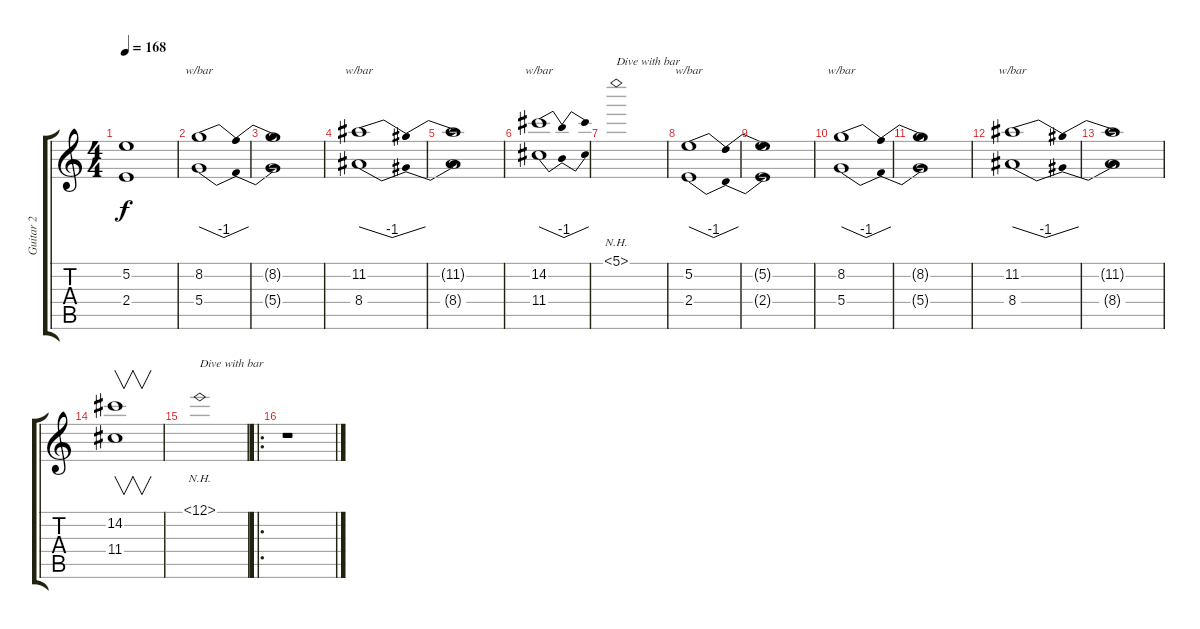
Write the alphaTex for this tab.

\track ("Guitar 2" "Guitar 2") {instrument distortionguitar}
\staff {score tabs}
\tuning (E4 B3 G3 D3 A2 E2) {hide}
\ts (4 4)
\tempo 168
\clef g2
\ks c
(5.2{t} 2.4{t}).1{dy f} |
(8.2 5.4).1{tbe (dip default 0 0 30 -4 60 0)} |
(8.2{t} 5.4{t}).1 |
(11.2 8.4).1{tbe (dip default 0 0 30 -4 60 0)} |
(11.2{t} 8.4{t}).1 |
(14.2 11.4).1{tbe (dip default 0 0 30 -4 60 0)} |
5.1{nh}.1{txt "Dive with bar"} |
(5.2 2.4).1{tbe (dip default 0 0 30 -4 60 0)} |
(5.2{t} 2.4{t}).1 |
(8.2 5.4).1{tbe (dip default 0 0 30 -4 60 0)} |
(8.2{t} 5.4{t}).1 |
(11.2 8.4).1{tbe (dip default 0 0 30 -4 60 0)} |
(11.2{t} 8.4{t}).1 |
(14.2 11.4).1{v} |
12.1{nh}.1{txt "Dive with bar"} |
\ro
r.1
